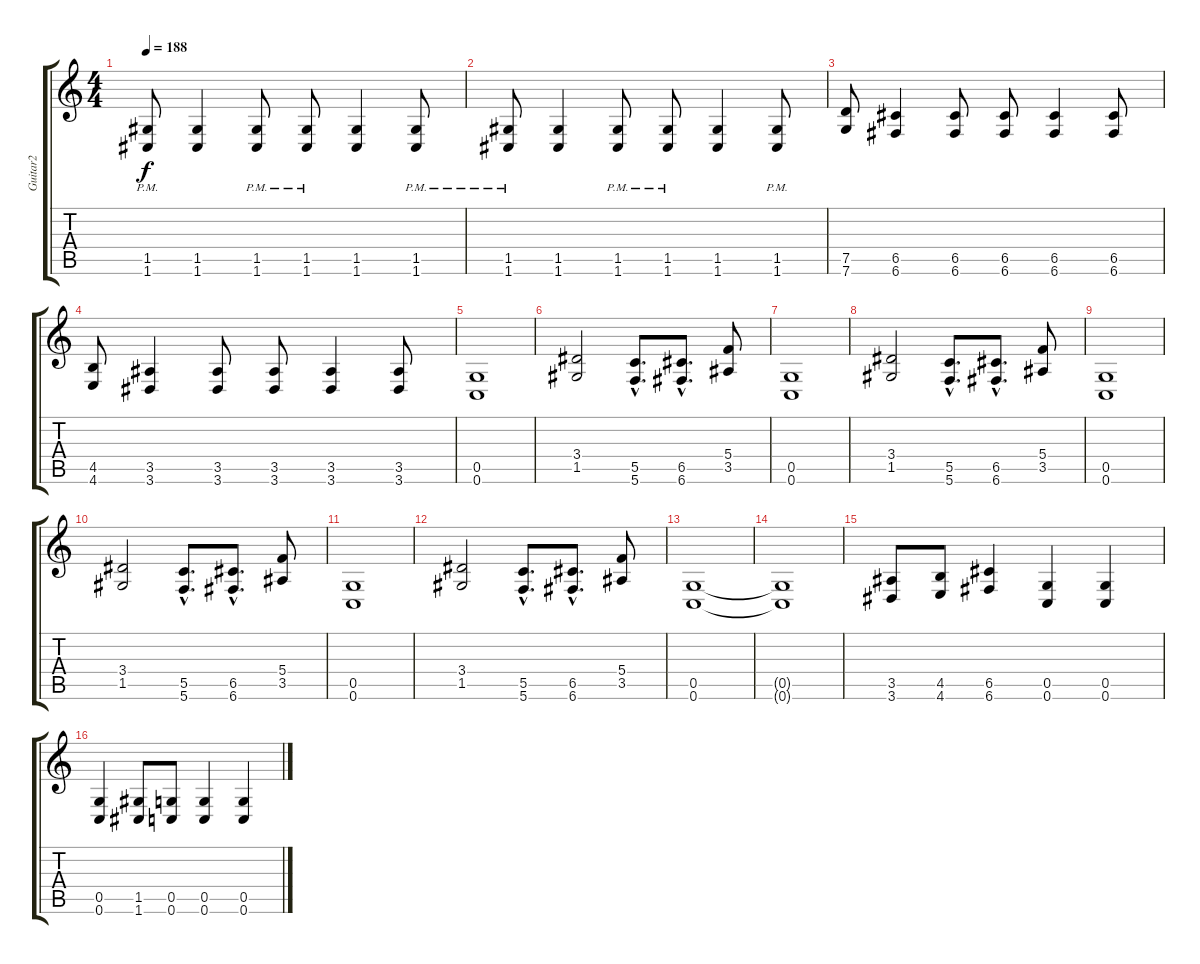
\track ("Guitar2" "Guitar2") {instrument distortionguitar}
\staff {score tabs}
\tuning (D4 A3 F3 C3 G2 C2) {hide}
\ts (4 4)
\tempo 188
\clef g2
\ks c
(1.5{pm} 1.6{pm}).8{dy f} (1.5 1.6).4 (1.5{pm} 1.6{pm}).8 (1.5{pm} 1.6{pm}).8 (1.5 1.6).4 (1.5{pm} 1.6{pm}).8 |
(1.5{pm} 1.6{pm}).8 (1.5 1.6).4 (1.5{pm} 1.6{pm}).8 (1.5{pm} 1.6{pm}).8 (1.5 1.6).4 (1.5{pm} 1.6{pm}).8 |
(7.5 7.6).8 (6.5 6.6).4 (6.5 6.6).8 (6.5 6.6).8 (6.5 6.6).4 (6.5 6.6).8 |
(4.5 4.6).8 (3.5 3.6).4 (3.5 3.6).8 (3.5 3.6).8 (3.5 3.6).4 (3.5 3.6).8 |
(0.5 0.6).1 |
(3.4 1.5).2 (5.5{hac} 5.6{hac}).8{d} (6.5{hac} 6.6{hac}).8{d} (5.4 3.5).8 |
(0.5 0.6).1 |
(3.4 1.5).2 (5.5{hac} 5.6{hac}).8{d} (6.5{hac} 6.6{hac}).8{d} (5.4 3.5).8 |
(0.5 0.6).1 |
(3.4 1.5).2 (5.5{hac} 5.6{hac}).8{d} (6.5{hac} 6.6{hac}).8{d} (5.4 3.5).8 |
(0.5 0.6).1 |
(3.4 1.5).2 (5.5{hac} 5.6{hac}).8{d} (6.5{hac} 6.6{hac}).8{d} (5.4 3.5).8 |
(0.5 0.6).1 |
(0.5{t} 0.6{t}).1 |
(3.5 3.6).8 (4.5 4.6).8 (6.5 6.6).4 (0.5 0.6).4 (0.5 0.6).4 |
(0.5 0.6).4 (1.5 1.6).8 (0.5 0.6).8 (0.5 0.6).4 (0.5 0.6).4
